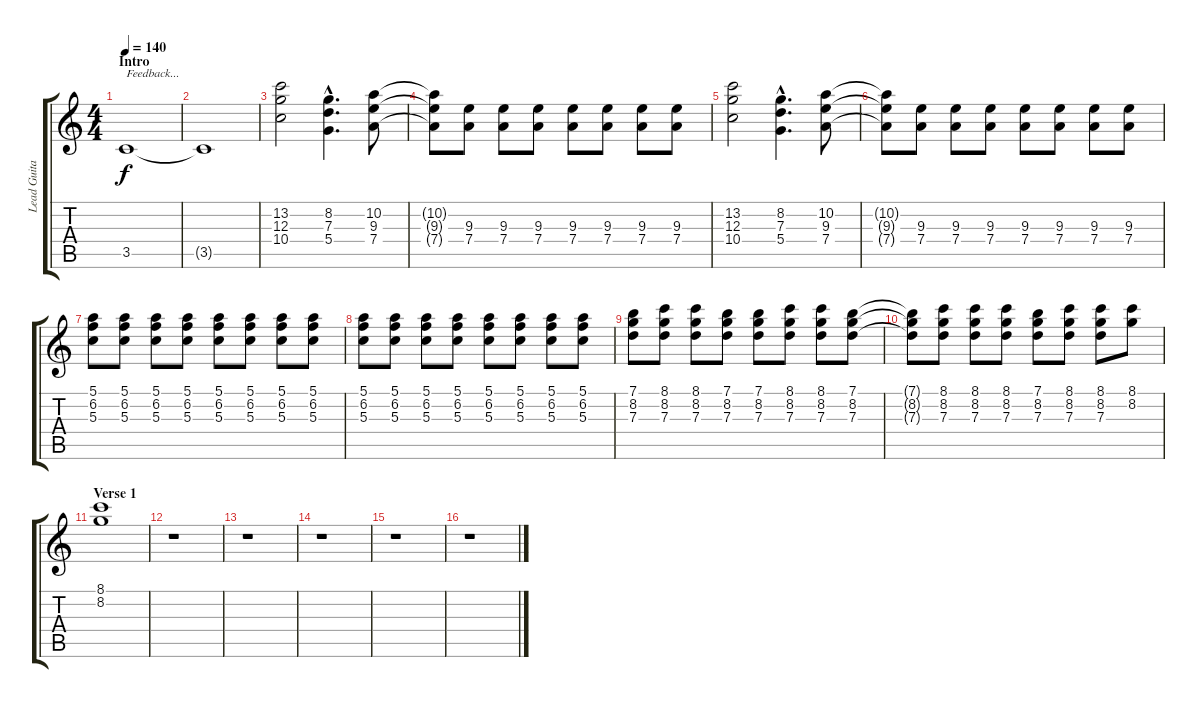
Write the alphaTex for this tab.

\track ("Lead Guitar" "Lead Guita") {instrument overdrivenguitar}
\staff {score tabs}
\tuning (E4 B3 G3 D3 A2 E2) {hide}
\ts (4 4)
\section ("" "Intro")
\tempo 140
\clef g2
\ks c
3.5.1{txt "Feedback..." dy f instrument overdrivenguitar} |
3.5{t}.1 |
(13.2 12.3 10.4).2 (8.2{hac} 7.3{hac} 5.4{hac}).4{d} (10.2 9.3 7.4).8 |
(10.2{t} 9.3{t} 7.4{t}).8 (9.3 7.4).8 (9.3 7.4).8 (9.3 7.4).8 (9.3 7.4).8 (9.3 7.4).8 (9.3 7.4).8 (9.3 7.4).8 |
(13.2 12.3 10.4).2 (8.2{hac} 7.3{hac} 5.4{hac}).4{d} (10.2 9.3 7.4).8 |
(10.2{t} 9.3{t} 7.4{t}).8 (9.3 7.4).8 (9.3 7.4).8 (9.3 7.4).8 (9.3 7.4).8 (9.3 7.4).8 (9.3 7.4).8 (9.3 7.4).8 |
(5.1 6.2 5.3).8 (5.1 6.2 5.3).8 (5.1 6.2 5.3).8 (5.1 6.2 5.3).8 (5.1 6.2 5.3).8 (5.1 6.2 5.3).8 (5.1 6.2 5.3).8 (5.1 6.2 5.3).8 |
(5.1 6.2 5.3).8 (5.1 6.2 5.3).8 (5.1 6.2 5.3).8 (5.1 6.2 5.3).8 (5.1 6.2 5.3).8 (5.1 6.2 5.3).8 (5.1 6.2 5.3).8 (5.1 6.2 5.3).8 |
(7.1 8.2 7.3).8 (8.1 8.2 7.3).8 (8.1 8.2 7.3).8 (7.1 8.2 7.3).8 (7.1 8.2 7.3).8 (8.1 8.2 7.3).8 (8.1 8.2 7.3).8 (7.1 8.2 7.3).8 |
(7.1{t} 8.2{t} 7.3{t}).8 (8.1 8.2 7.3).8 (8.1 8.2 7.3).8 (8.1 8.2 7.3).8 (7.1 8.2 7.3).8 (8.1 8.2 7.3).8 (8.1 8.2 7.3).8 (8.1 8.2).8 |
\section ("" "Verse 1")
(8.1 8.2).1 |
r.1 |
r.1 |
r.1 |
r.1 |
r.1
